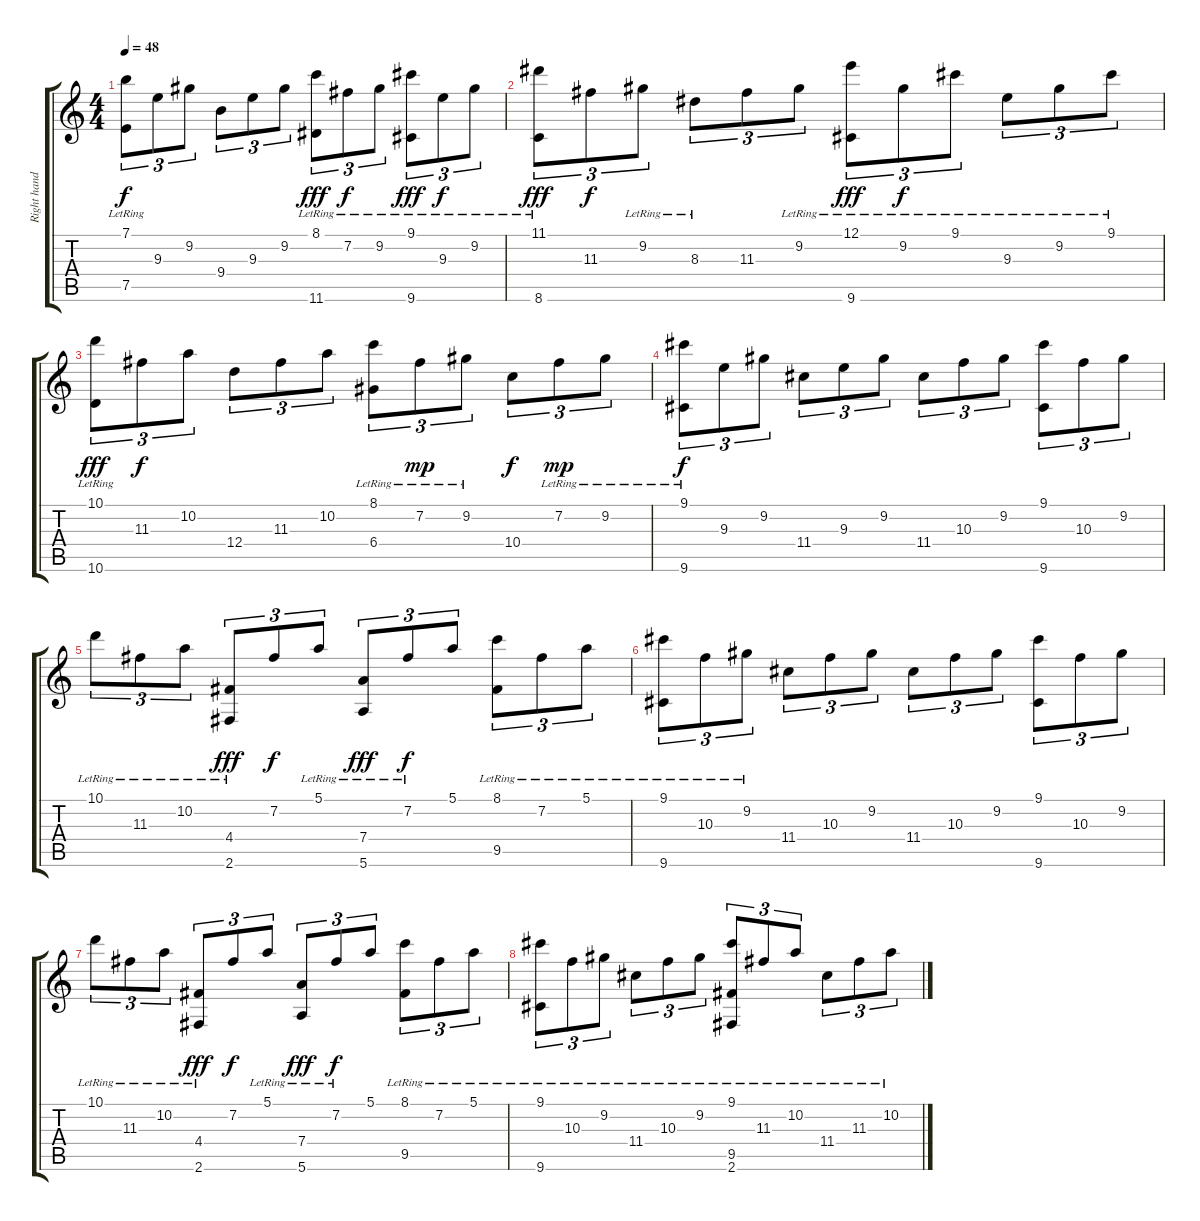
\track ("Right hand" "Right hand") {instrument acousticguitarnylon}
\staff {score tabs}
\tuning (E4 B3 G3 D3 A2 E2) {hide}
\ts (4 4)
\tempo 48
\clef g2
\ks c
(7.1{lr} 7.5{lr}).8{tu (3 2) dy f} 9.3.8{tu (3 2)} 9.2.8{tu (3 2)} 9.4.8{tu (3 2)} 9.3.8{tu (3 2)} 9.2.8{tu (3 2)} (8.1{lr} 11.6{lr}).8{tu (3 2) dy fff} 7.2{lr}.8{tu (3 2) dy f} 9.2{lr}.8{tu (3 2)} (9.1{lr} 9.6{lr}).8{tu (3 2) dy fff} 9.3{lr}.8{tu (3 2) dy f} 9.2{lr}.8{tu (3 2)} |
(11.1{lr} 8.6{lr}).8{tu (3 2) dy fff} 11.3.8{tu (3 2) dy f} 9.2{lr}.8{tu (3 2)} 8.3{lr}.8{tu (3 2)} 11.3.8{tu (3 2)} 9.2{lr}.8{tu (3 2)} (12.1{lr} 9.6{lr}).8{tu (3 2) dy fff} 9.2{lr}.8{tu (3 2) dy f} 9.1{lr}.8{tu (3 2)} 9.3{lr}.8{tu (3 2)} 9.2{lr}.8{tu (3 2)} 9.1{lr}.8{tu (3 2)} |
(10.1{lr} 10.6{lr}).8{tu (3 2) dy fff} 11.3.8{tu (3 2) dy f} 10.2.8{tu (3 2)} 12.4.8{tu (3 2)} 11.3.8{tu (3 2)} 10.2.8{tu (3 2)} (8.1{lr} 6.4).8{tu (3 2)} 7.2{lr}.8{tu (3 2) dy mp} 9.2{lr}.8{tu (3 2)} 10.4.8{tu (3 2) dy f} 7.2{lr}.8{tu (3 2) dy mp} 9.2{lr}.8{tu (3 2)} |
(9.1{lr} 9.6{lr}).8{tu (3 2) dy f} 9.3.8{tu (3 2)} 9.2.8{tu (3 2)} 11.4.8{tu (3 2)} 9.3.8{tu (3 2)} 9.2.8{tu (3 2)} 11.4.8{tu (3 2)} 10.3.8{tu (3 2)} 9.2.8{tu (3 2)} (9.1 9.6).8{tu (3 2)} 10.3.8{tu (3 2)} 9.2.8{tu (3 2)} |
10.1{lr}.8{tu (3 2)} 11.3{lr}.8{tu (3 2)} 10.2{lr}.8{tu (3 2)} (4.4{lr} 2.6{lr}).8{tu (3 2) dy fff} 7.2.8{tu (3 2) dy f} 5.1{lr}.8{tu (3 2)} (7.4{lr} 5.6{lr}).8{tu (3 2) dy fff} 7.2{lr}.8{tu (3 2) dy f} 5.1.8{tu (3 2)} (8.1 9.5{lr}).8{tu (3 2)} 7.2{lr}.8{tu (3 2)} 5.1{lr}.8{tu (3 2)} |
(9.1{lr} 9.6{lr}).8{tu (3 2)} 10.3{lr}.8{tu (3 2)} 9.2{lr}.8{tu (3 2)} 11.4.8{tu (3 2)} 10.3.8{tu (3 2)} 9.2.8{tu (3 2)} 11.4.8{tu (3 2)} 10.3.8{tu (3 2)} 9.2.8{tu (3 2)} (9.1 9.6).8{tu (3 2)} 10.3.8{tu (3 2)} 9.2.8{tu (3 2)} |
10.1{lr}.8{tu (3 2)} 11.3{lr}.8{tu (3 2)} 10.2{lr}.8{tu (3 2)} (4.4{lr} 2.6{lr}).8{tu (3 2) dy fff} 7.2.8{tu (3 2) dy f} 5.1{lr}.8{tu (3 2)} (7.4{lr} 5.6{lr}).8{tu (3 2) dy fff} 7.2{lr}.8{tu (3 2) dy f} 5.1.8{tu (3 2)} (8.1 9.5{lr}).8{tu (3 2)} 7.2{lr}.8{tu (3 2)} 5.1{lr}.8{tu (3 2)} |
(9.1{lr} 9.6{lr}).8{tu (3 2)} 10.3{lr}.8{tu (3 2)} 9.2{lr}.8{tu (3 2)} 11.4{lr}.8{tu (3 2)} 10.3{lr}.8{tu (3 2)} 9.2{lr}.8{tu (3 2)} (9.1{lr} 9.5{lr} 2.6{lr}).8{tu (3 2)} 11.3{lr}.8{tu (3 2)} 10.2{lr}.8{tu (3 2)} 11.4{lr}.8{tu (3 2)} 11.3{lr}.8{tu (3 2)} 10.2{lr}.8{tu (3 2)}
